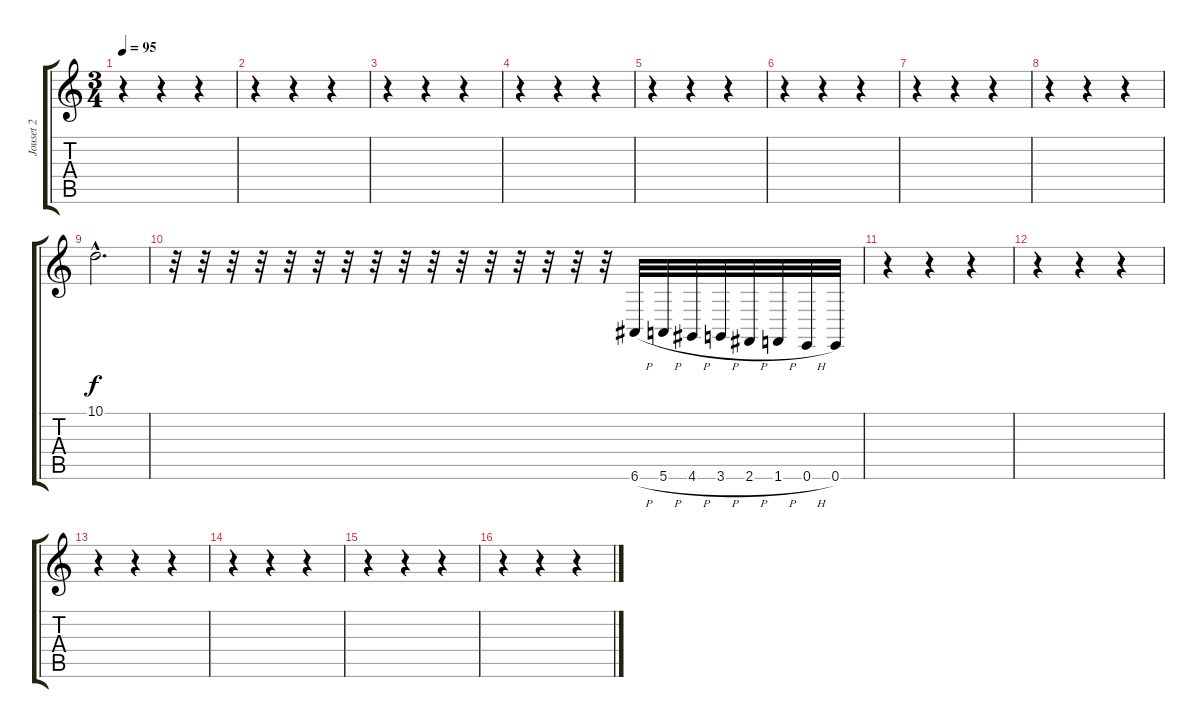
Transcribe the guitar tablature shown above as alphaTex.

\track ("Jouset 2 " "Jouset 2 ") {instrument stringensemble1}
\staff {score tabs}
\tuning (E4 B3 G3 D3 A2 E2) {hide}
\ts (3 4)
\tempo 95
\clef g2
\ks c
r.4{dy f} r.4 r.4 |
r.4 r.4 r.4 |
r.4 r.4 r.4 |
r.4 r.4 r.4 |
r.4 r.4 r.4 |
r.4 r.4 r.4 |
r.4 r.4 r.4 |
r.4 r.4 r.4 |
10.1{hac}.2{d volume 10} |
r.32 r.32 r.32 r.32 r.32 r.32 r.32 r.32 r.32 r.32 r.32 r.32 r.32 r.32 r.32 r.32 6.6{h}.32 5.6{h}.32 4.6{h}.32 3.6{h}.32 2.6{h}.32 1.6{h}.32 0.6{h}.32 0.6.32 |
r.4 r.4 r.4 |
r.4 r.4 r.4 |
r.4 r.4 r.4 |
r.4 r.4 r.4 |
r.4 r.4 r.4 |
r.4 r.4 r.4
